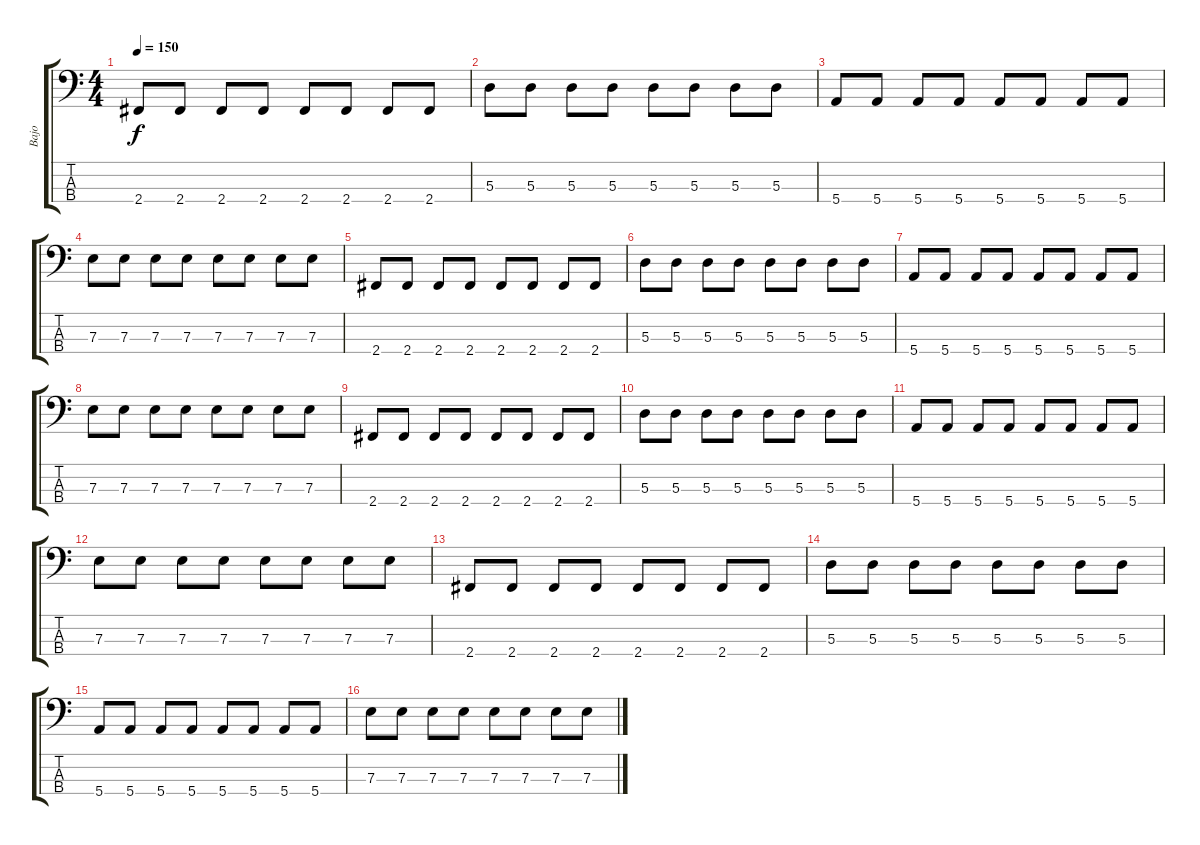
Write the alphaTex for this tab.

\track ("Bajo" "Bajo") {instrument electricbassfinger}
\staff {score tabs}
\tuning (G2 D2 A1 E1) {hide}
\ts (4 4)
\tempo 150
\clef f4
\ks c
2.4.8{dy f instrument electricbassfinger} 2.4.8 2.4.8 2.4.8 2.4.8 2.4.8 2.4.8 2.4.8 |
5.3.8 5.3.8 5.3.8 5.3.8 5.3.8 5.3.8 5.3.8 5.3.8 |
5.4.8 5.4.8 5.4.8 5.4.8 5.4.8 5.4.8 5.4.8 5.4.8 |
7.3.8 7.3.8 7.3.8 7.3.8 7.3.8 7.3.8 7.3.8 7.3.8 |
2.4.8 2.4.8 2.4.8 2.4.8 2.4.8 2.4.8 2.4.8 2.4.8 |
5.3.8 5.3.8 5.3.8 5.3.8 5.3.8 5.3.8 5.3.8 5.3.8 |
5.4.8 5.4.8 5.4.8 5.4.8 5.4.8 5.4.8 5.4.8 5.4.8 |
7.3.8 7.3.8 7.3.8 7.3.8 7.3.8 7.3.8 7.3.8 7.3.8 |
2.4.8 2.4.8 2.4.8 2.4.8 2.4.8 2.4.8 2.4.8 2.4.8 |
5.3.8 5.3.8 5.3.8 5.3.8 5.3.8 5.3.8 5.3.8 5.3.8 |
5.4.8 5.4.8 5.4.8 5.4.8 5.4.8 5.4.8 5.4.8 5.4.8 |
7.3.8 7.3.8 7.3.8 7.3.8 7.3.8 7.3.8 7.3.8 7.3.8 |
2.4.8 2.4.8 2.4.8 2.4.8 2.4.8 2.4.8 2.4.8 2.4.8 |
5.3.8 5.3.8 5.3.8 5.3.8 5.3.8 5.3.8 5.3.8 5.3.8 |
5.4.8 5.4.8 5.4.8 5.4.8 5.4.8 5.4.8 5.4.8 5.4.8 |
7.3.8 7.3.8 7.3.8 7.3.8 7.3.8 7.3.8 7.3.8 7.3.8
